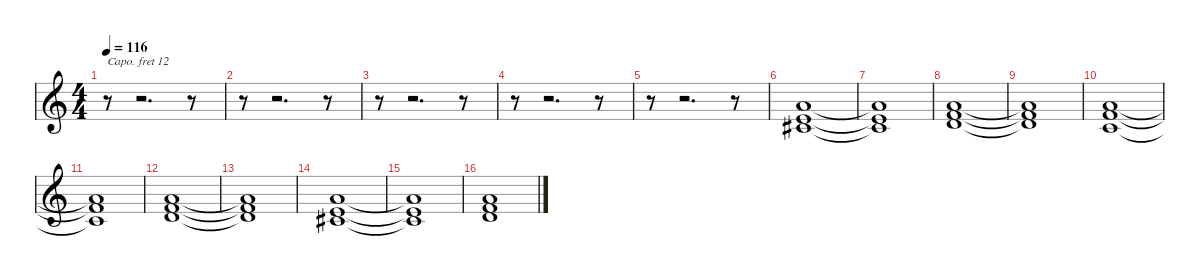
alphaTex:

\defaultSystemsLayout 4
\hideDynamics
\bracketExtendMode nobrackets
\singleTrackTrackNamePolicy hidden
\multiTrackTrackNamePolicy hidden
\firstSystemTrackNameMode fullname
\firstSystemTrackNameOrientation horizontal
\otherSystemsTrackNameOrientation horizontal
\track ("Organ" "org.") {instrument drawbarorgan}
\staff {score}
\capo 12
\tuning (E4 B3 G3 D3 A2 E2)
\ts (4 4)
\tempo 116
\clef g2
\ks c
r.8{dy f beam Down} r.2{d beam Down} r.8{beam Down} |
r.8{beam Down} r.2{d beam Down} r.8{beam Down} |
r.8{beam Down} r.2{d beam Down} r.8{beam Down} |
r.8{beam Down} r.2{d beam Down} r.8{beam Down} |
r.8{beam Down} r.2{d beam Down} r.8{beam Down} |
(2.3 2.4 4.5{acc #}).1{beam Up} |
(2.3{t} 2.4{t} 4.5{t acc #}).1{beam Up} |
(2.3 3.4 5.5).1{beam Up} |
(2.3{t} 3.4{t} 5.5{t}).1{beam Up} |
(2.3 3.4 3.5).1{beam Up} |
(2.3{t} 3.4{t} 3.5{t}).1{beam Up} |
(2.3 3.4 5.5).1{beam Up} |
(2.3{t} 3.4{t} 5.5{t}).1{beam Up} |
(2.3 2.4 4.5{acc #}).1{beam Up} |
(2.3{t} 2.4{t} 4.5{t acc #}).1{beam Up} |
(2.3 3.4 5.5).1{beam Up}
